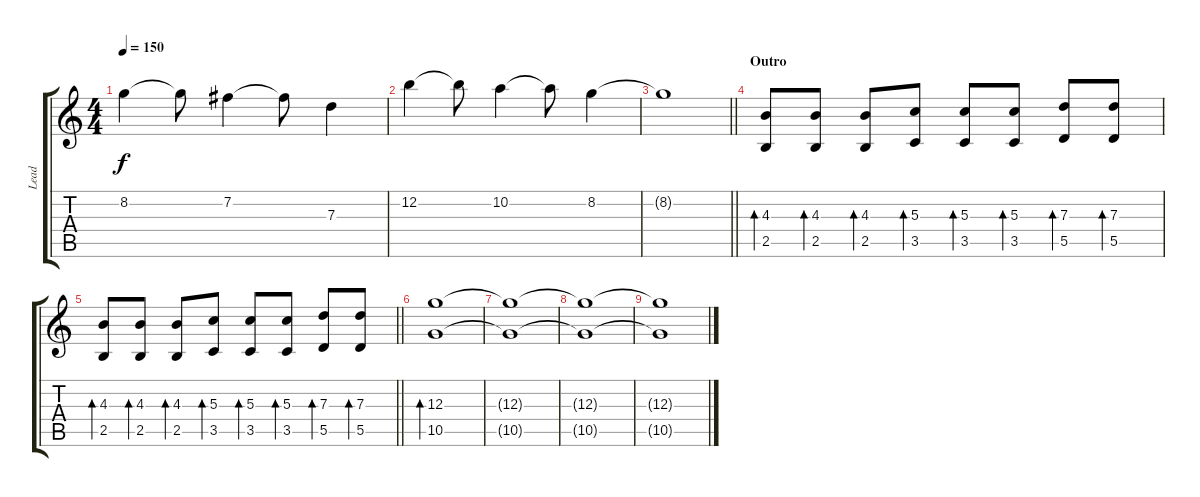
\track ("Lead" "Lead") {instrument distortionguitar}
\staff {score tabs}
\tuning (E4 B3 G3 D3 A2 E2) {hide}
\ts (4 4)
\tempo 150
\clef g2
\ks c
8.2.4{dy f} 8.2{t}.8 7.2.4 7.2{t}.8 7.3.4 |
12.2.4 12.2{t}.8 10.2.4 10.2{t}.8 8.2.4 |
\barLineRight lightlight
8.2{t}.1 |
\section ("" "Outro")
(4.3 2.5).8{bd 120} (4.3 2.5).8{bd 120} (4.3 2.5).8{bd 120} (5.3 3.5).8{bd 120} (5.3 3.5).8{bd 120} (5.3 3.5).8{bd 120} (7.3 5.5).8{bd 120} (7.3 5.5).8{bd 120} |
\barLineRight lightlight
(4.3 2.5).8{bd 120} (4.3 2.5).8{bd 120} (4.3 2.5).8{bd 120} (5.3 3.5).8{bd 120} (5.3 3.5).8{bd 120} (5.3 3.5).8{bd 120} (7.3 5.5).8{bd 120} (7.3 5.5).8{bd 120} |
(12.3 10.5).1{bd 120 volume 0} |
(12.3{t} 10.5{t}).1 |
(12.3{t} 10.5{t}).1 |
(12.3{t} 10.5{t}).1
